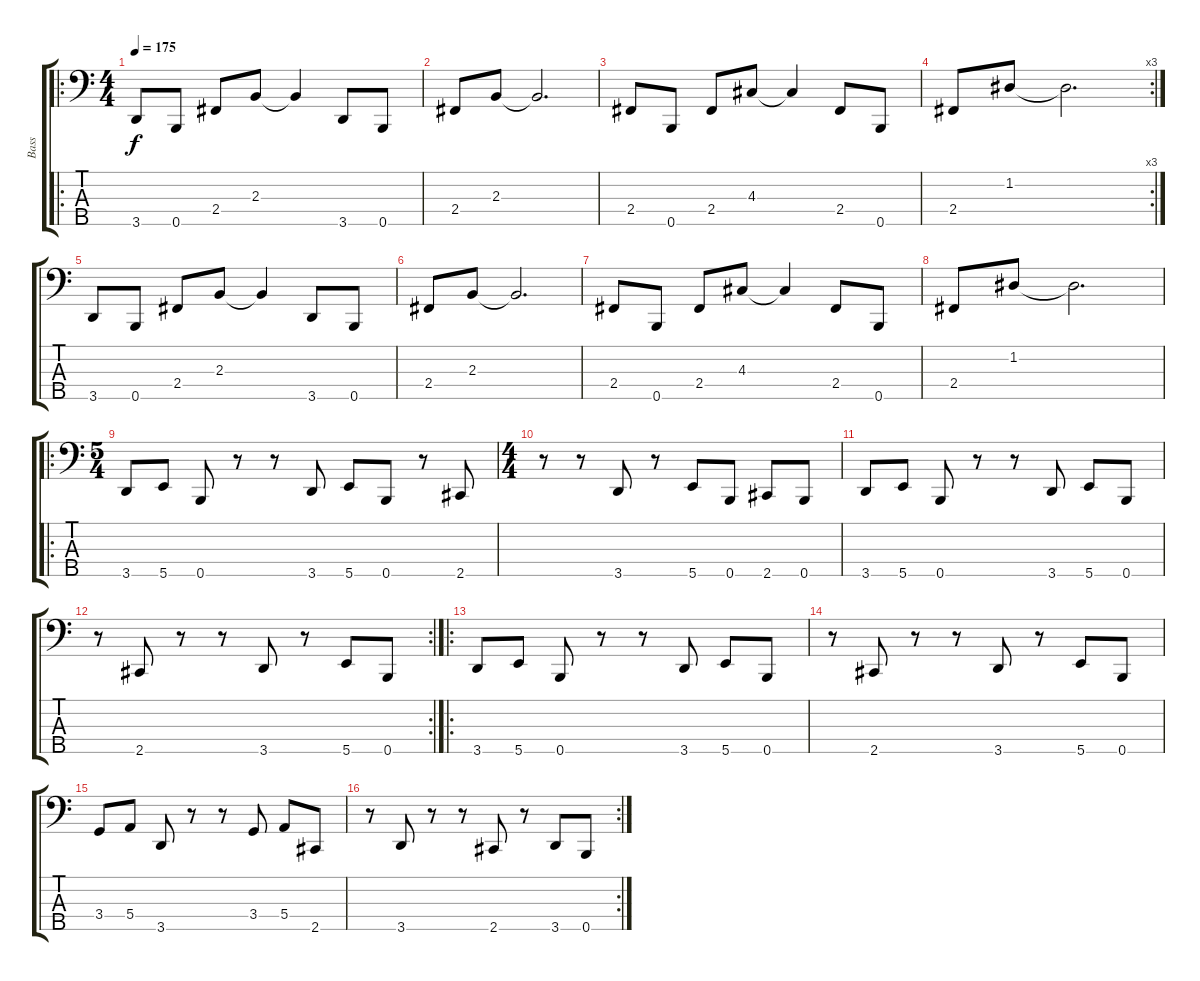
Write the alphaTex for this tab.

\track ("Bass" "Bass") {instrument electricbassfinger}
\staff {score tabs}
\tuning (G2 D2 A1 E1 B0) {hide}
\ro
\ts (4 4)
\tempo 175
\clef f4
\ks c
3.5.8{dy f} 0.5.8 2.4.8 2.3.8 2.3{t}.4 3.5.8 0.5.8 |
2.4.8 2.3.8 2.3{t}.2{d} |
2.4.8 0.5.8 2.4.8 4.3.8 4.3{t}.4 2.4.8 0.5.8 |
\rc 3
2.4.8 1.2.8 1.2{t}.2{d} |
3.5.8 0.5.8 2.4.8 2.3.8 2.3{t}.4 3.5.8 0.5.8 |
2.4.8 2.3.8 2.3{t}.2{d} |
2.4.8 0.5.8 2.4.8 4.3.8 4.3{t}.4 2.4.8 0.5.8 |
2.4.8 1.2.8 1.2{t}.2{d} |
\ro
\ts (5 4)
3.5.8 5.5.8 0.5.8 r.8 r.8 3.5.8 5.5.8 0.5.8 r.8 2.5.8 |
\ts (4 4)
r.8 r.8 3.5.8 r.8 5.5.8 0.5.8 2.5.8 0.5.8 |
3.5.8 5.5.8 0.5.8 r.8 r.8 3.5.8 5.5.8 0.5.8 |
\rc 2
r.8 2.5.8 r.8 r.8 3.5.8 r.8 5.5.8 0.5.8 |
\ro
3.5.8 5.5.8 0.5.8 r.8 r.8 3.5.8 5.5.8 0.5.8 |
r.8 2.5.8 r.8 r.8 3.5.8 r.8 5.5.8 0.5.8 |
3.4.8 5.4.8 3.5.8 r.8 r.8 3.4.8 5.4.8 2.5.8 |
\rc 2
r.8 3.5.8 r.8 r.8 2.5.8 r.8 3.5.8 0.5.8
